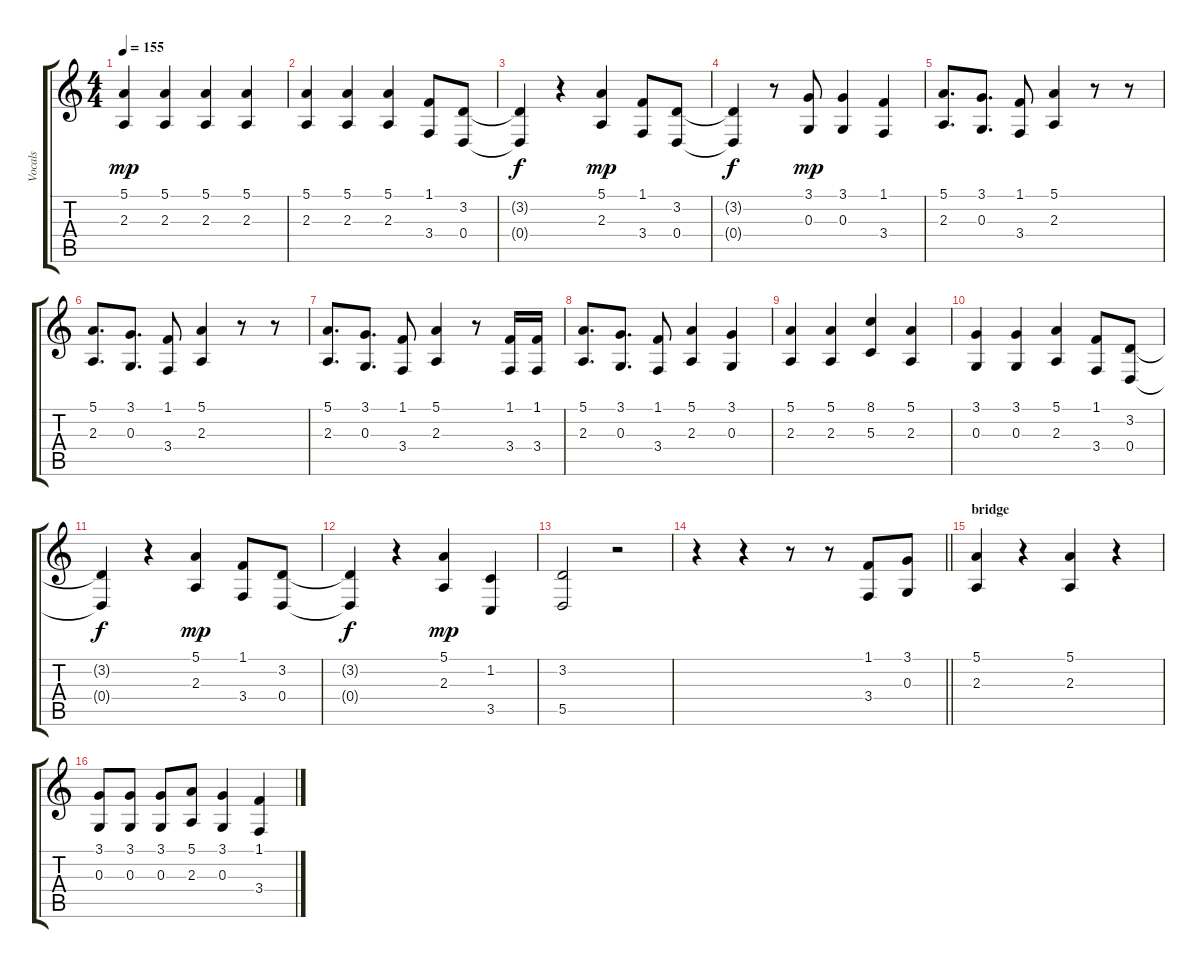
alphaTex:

\track ("Vocals" "Vocals") {instrument oboe}
\staff {score tabs}
\tuning (E4 B3 G3 D3 A2 D2) {hide}
\ts (4 4)
\tempo 155
\clef g2
\ks c
(5.1 2.3).4{dy mp} (5.1 2.3).4 (5.1 2.3).4 (5.1 2.3).4 |
(5.1 2.3).4 (5.1 2.3).4 (5.1 2.3).4 (1.1 3.4).8 (3.2 0.4).8 |
(3.2{t} 0.4{t}).4{dy f} r.4 (5.1 2.3).4{dy mp} (1.1 3.4).8 (3.2 0.4).8 |
(3.2{t} 0.4{t}).4{dy f} r.8 (3.1 0.3).8{dy mp} (3.1 0.3).4 (1.1 3.4).4 |
(5.1 2.3).8{d} (3.1 0.3).8{d} (1.1 3.4).8 (5.1 2.3).4 r.8 r.8 |
(5.1 2.3).8{d} (3.1 0.3).8{d} (1.1 3.4).8 (5.1 2.3).4 r.8 r.8 |
(5.1 2.3).8{d} (3.1 0.3).8{d} (1.1 3.4).8 (5.1 2.3).4 r.8 (1.1 3.4).16 (1.1 3.4).16 |
(5.1 2.3).8{d} (3.1 0.3).8{d} (1.1 3.4).8 (5.1 2.3).4 (3.1 0.3).4 |
(5.1 2.3).4 (5.1 2.3).4 (8.1 5.3).4 (5.1 2.3).4 |
(3.1 0.3).4 (3.1 0.3).4 (5.1 2.3).4 (1.1 3.4).8 (3.2 0.4).8 |
(3.2{t} 0.4{t}).4{dy f} r.4 (5.1 2.3).4{dy mp} (1.1 3.4).8 (3.2 0.4).8 |
(3.2{t} 0.4{t}).4{dy f} r.4 (5.1 2.3).4{dy mp} (1.2 3.5).4 |
(3.2 5.5).2 r.2 |
\barLineRight lightlight
r.4 r.4 r.8 r.8 (1.1 3.4).8 (3.1 0.3).8 |
\section ("" "bridge")
(5.1 2.3).4 r.4 (5.1 2.3).4 r.4 |
(3.1 0.3).8 (3.1 0.3).8 (3.1 0.3).8 (5.1 2.3).8 (3.1 0.3).4 (1.1 3.4).4
